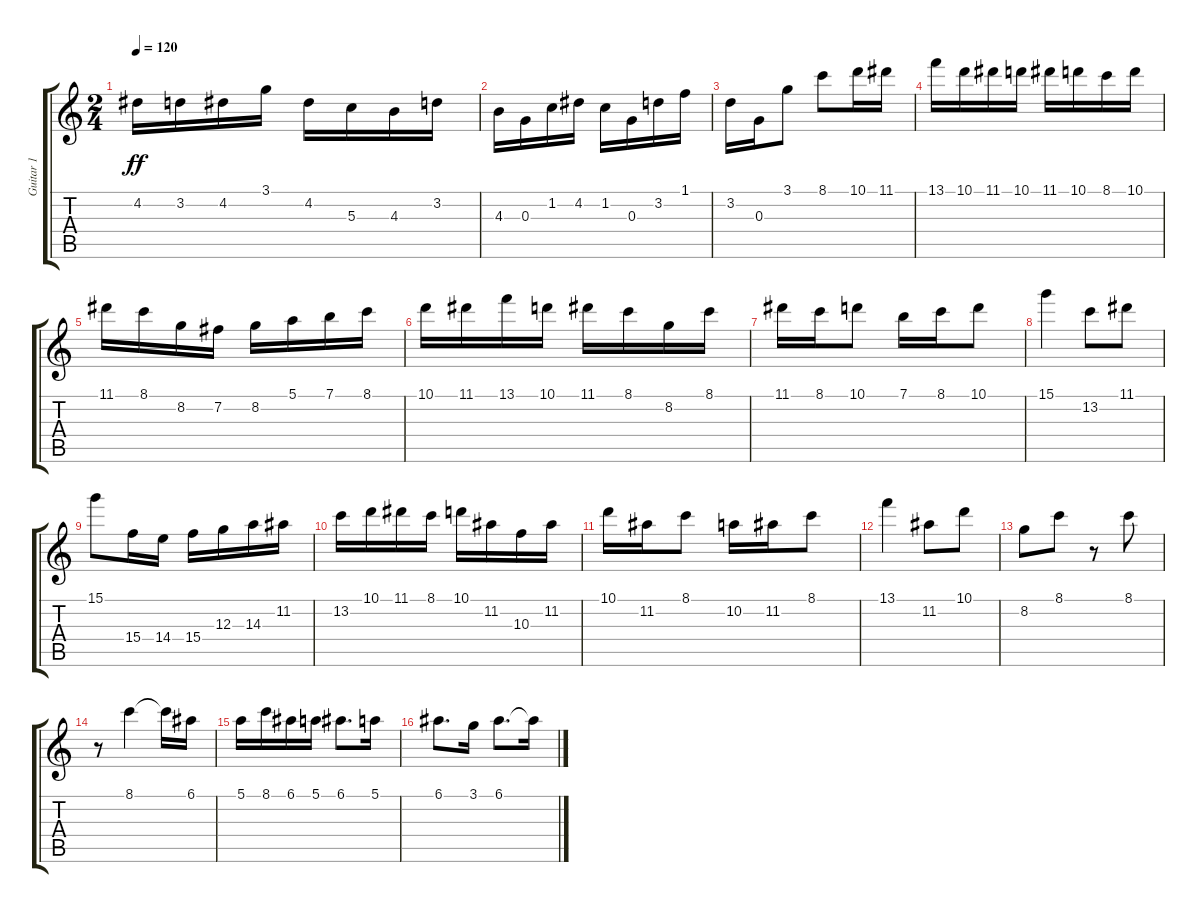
\track ("Guitar 1" "Guitar 1") {instrument distortionguitar}
\staff {score tabs}
\tuning (E4 B3 G3 D3 A2 E2) {hide}
\ts (2 4)
\tempo 120
\clef g2
\ks c
4.2.16{dy ff} 3.2.16 4.2.16 3.1.16 4.2.16 5.3.16 4.3.16 3.2.16 |
4.3.16 0.3.16 1.2.16 4.2.16 1.2.16 0.3.16 3.2.16 1.1.16 |
3.2.16 0.3.16 3.1.8 8.1.8 10.1.16 11.1.16 |
13.1.16 10.1.16 11.1.16 10.1.16 11.1.16 10.1.16 8.1.16 10.1.16 |
11.1.16 8.1.16 8.2.16 7.2.16 8.2.16 5.1.16 7.1.16 8.1.16 |
10.1.16 11.1.16 13.1.16 10.1.16 11.1.16 8.1.16 8.2.16 8.1.16 |
11.1.16 8.1.16 10.1.8 7.1.16 8.1.16 10.1.8 |
15.1.4 13.2.8 11.1.8 |
15.1.8 15.4.16 14.4.16 15.4.16 12.3.16 14.3.16 11.2.16 |
13.2.16 10.1.16 11.1.16 8.1.16 10.1.16 11.2.16 10.3.16 11.2.16 |
10.1.16 11.2.16 8.1.8 10.2.16 11.2.16 8.1.8 |
13.1.4 11.2.8 10.1.8 |
8.2.8 8.1.8 r.8 8.1.8 |
r.8 8.1.4 8.1{t}.16 6.1.16 |
5.1.16 8.1.16 6.1.16 5.1.16 6.1.8{d} 5.1.16 |
6.1.8{d} 3.1.16 6.1.8{d} 6.1{t}.16
